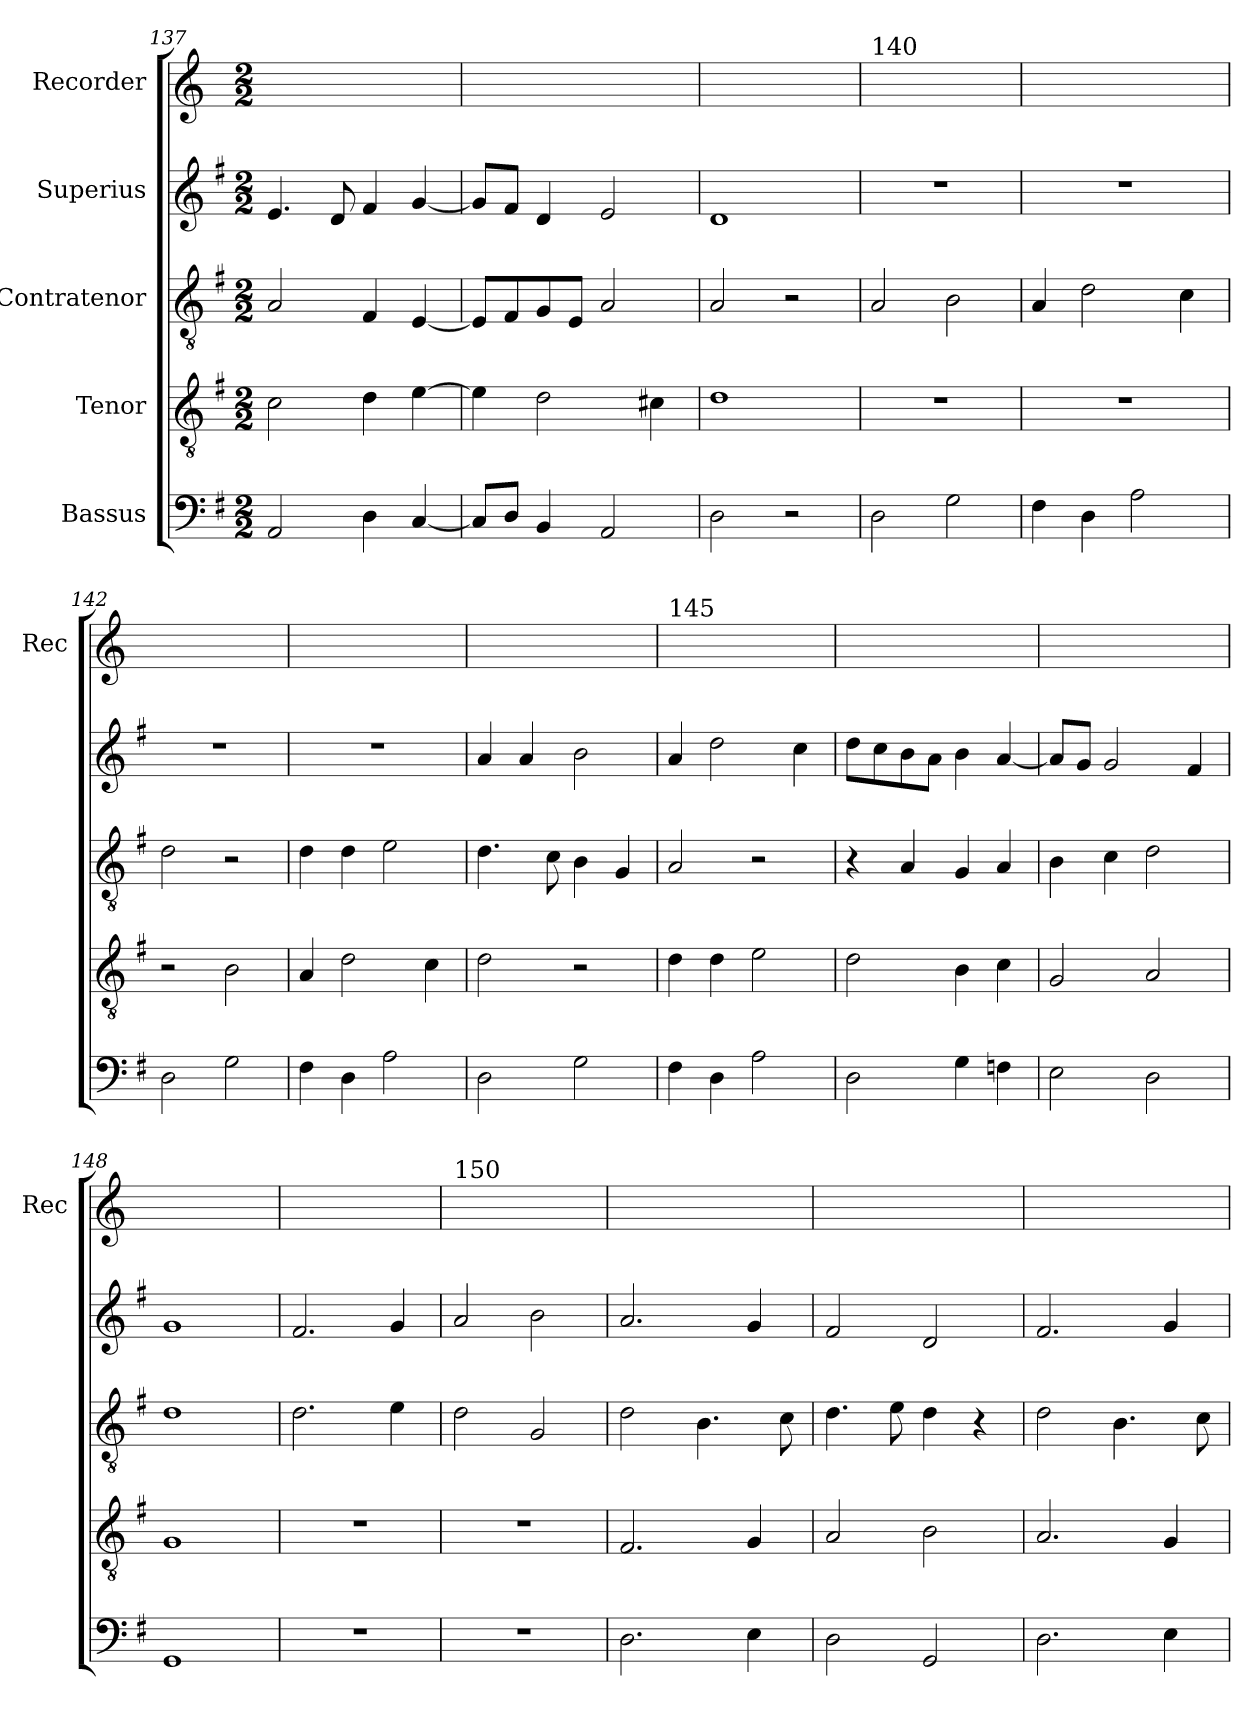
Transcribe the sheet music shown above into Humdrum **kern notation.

**kern	**kern	**kern	**kern	**kern
*part5	*part4	*part3	*part2	*part1
*staff5	*staff4	*staff3	*staff2	*staff1
*I"Bassus	*I"Tenor	*I"Contratenor	*I"Superius	*I"Recorder
*	*	*	*	*I'Rec
*clefF4	*clefGv2	*clefGv2	*clefG2	*clefG2
*k[f#]	*k[f#]	*k[f#]	*k[f#]	*k[]
*M2/2	*M2/2	*M2/2	*M2/2	*M2/2
=137	=137	=137	=137	=137
2AA/	2c\	2A/	4.e/	1ryy
.	.	.	8d/	.
4D\	4d\	4F#/	4f#/	.
[4C/	[4e\	[4E/	[4g/	.
=138	=138	=138	=138	=138
8C/L]	4e\]	8E/L]	8g/L]	1ryy
8D/J	.	8F#/	8f#/J	.
4BB/	2d\	8G/	4d/	.
.	.	8E/J	.	.
2AA/	.	2A/	2e/	.
.	4c#X\	.	.	.
=139	=139	=139	=139	=139
2D\	1d	2A/	1d	1ryy
2r	.	2r	.	.
=140	=140	=140	=140	=140
!	!	!	!	!LO:TX:a:t=140
2D\	1r	2A/	1r	1ryy
2G\	.	2B\	.	.
!!LO:PB:g=z
=141	=141	=141	=141	=141
4F#\	1r	4A/	1r	1ryy
4D\	.	2d\	.	.
2A\	.	.	.	.
.	.	4c\	.	.
=142	=142	=142	=142	=142
2D\	2r	2d\	1r	1ryy
2G\	2B\	2r	.	.
=143	=143	=143	=143	=143
4F#\	4A/	4d\	1r	1ryy
4D\	2d\	4d\	.	.
2A\	.	2e\	.	.
.	4c\	.	.	.
=144	=144	=144	=144	=144
2D\	2d\	4.d\	4a/	1ryy
.	.	.	4a/	.
.	.	8c\	.	.
2G\	2r	4B\	2b\	.
.	.	4G/	.	.
=145	=145	=145	=145	=145
!	!	!	!	!LO:TX:a:t=145
4F#\	4d\	2A/	4a/	1ryy
4D\	4d\	.	2dd\	.
2A\	2e\	2r	.	.
.	.	.	4cc\	.
=146	=146	=146	=146	=146
2D\	2d\	4r	8dd\L	1ryy
.	.	.	8cc\	.
.	.	4A/	8b\	.
.	.	.	8a\J	.
4G\	4B\	4G/	4b\	.
4Fn\	4c\	4A/	[4a/	.
=147	=147	=147	=147	=147
2E\	2G/	4B\	8a/L]	1ryy
.	.	.	8g/J	.
.	.	4c\	2g/	.
2D\	2A/	2d\	.	.
.	.	.	4f#/	.
=148	=148	=148	=148	=148
1GG	1G	1d	1g	1ryy
!!LO:LB:g=z
=149	=149	=149	=149	=149
1r	1r	2.d\	2.f#/	1ryy
.	.	4e\	4g/	.
=150	=150	=150	=150	=150
!	!	!	!	!LO:TX:a:t=150
1r	1r	2d\	2a/	1ryy
.	.	2G/	2b\	.
=151	=151	=151	=151	=151
2.D\	2.F#/	2d\	2.a/	1ryy
.	.	4.B\	.	.
4E\	4G/	.	4g/	.
.	.	8c\	.	.
=152	=152	=152	=152	=152
2D\	2A/	4.d\	2f#/	1ryy
.	.	8e\	.	.
2GG/	2B\	4d\	2d/	.
.	.	4r	.	.
=153	=153	=153	=153	=153
2.D\	2.A/	2d\	2.f#/	1ryy
.	.	4.B\	.	.
4E\	4G/	.	4g/	.
.	.	8c\	.	.
=	=	=	=	=
*-	*-	*-	*-	*-
